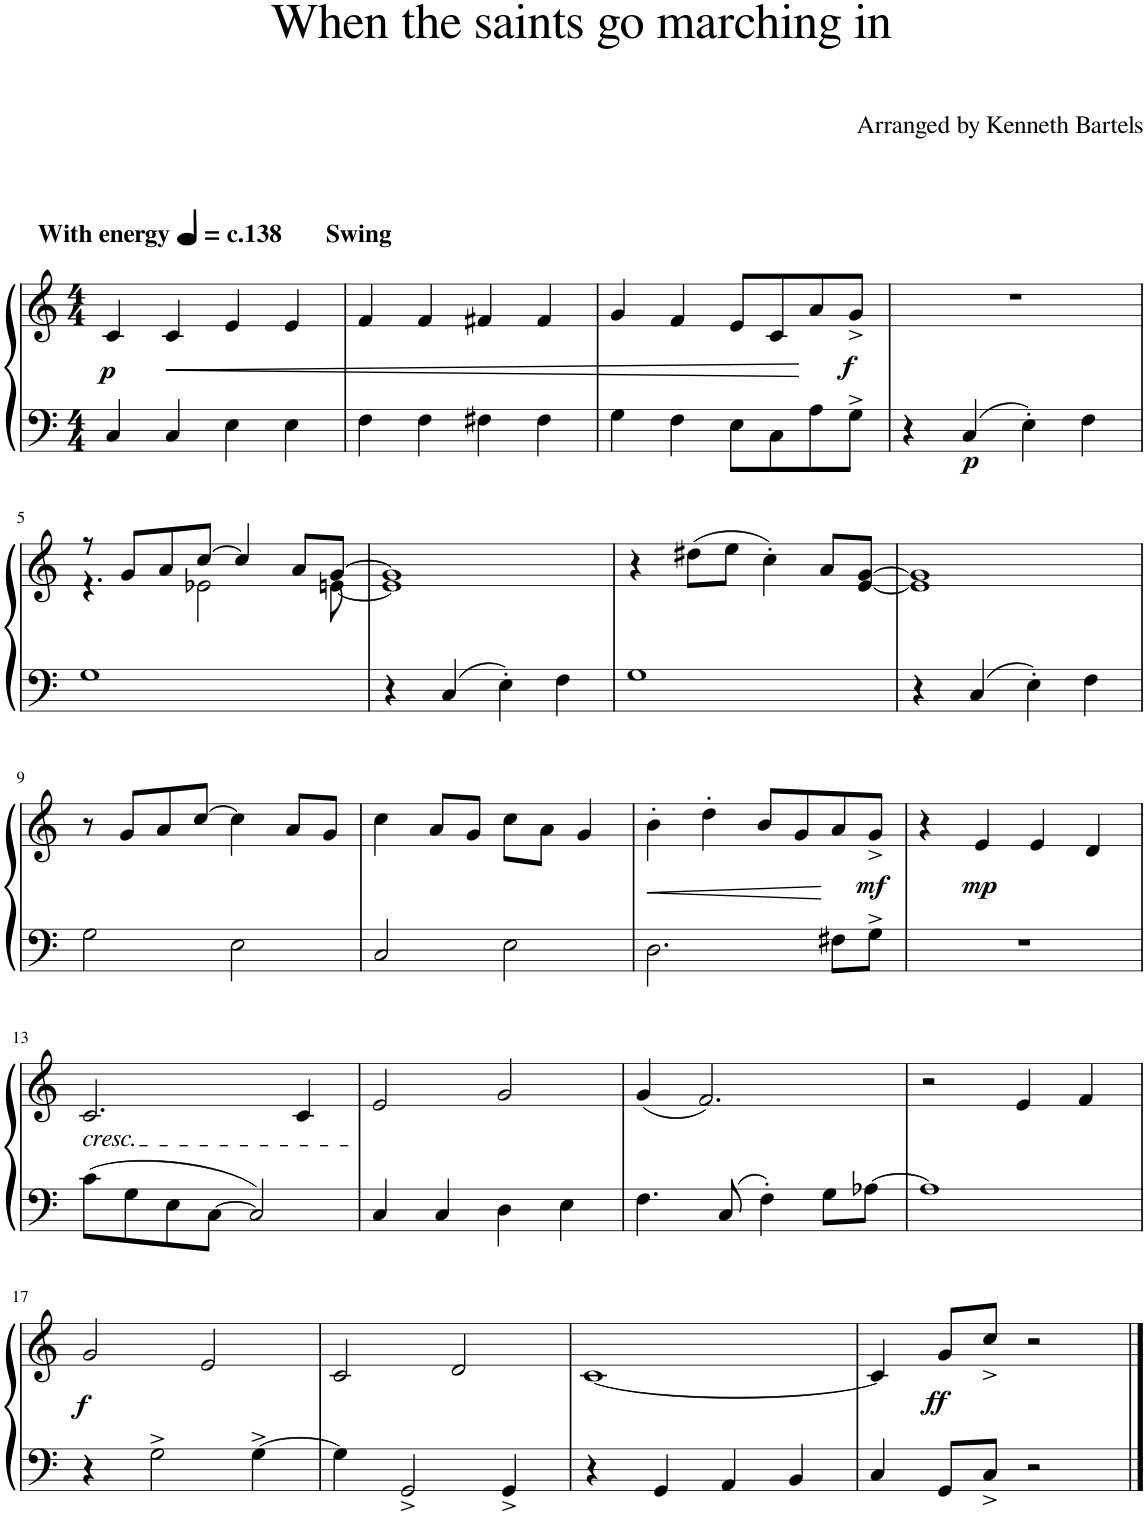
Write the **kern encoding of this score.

**kern	**kern	**dynam
*part1	*part1	*part1
*staff2	*staff1	*staff1/2
*I"Piano	*	*
*I'Pno.	*	*
*clefF4	*clefG2	*
*k[]	*k[]	*
*M4/4	*M4/4	*
=1	=1	=1
!	!LO:TX:a:B:t=With energy	!
!	!LO:TX:a:B:t=c.138	!
!	!LO:TX:a:B:t=Swing	!
!	!	!LO:DY:b
4C/	4c/	p
!	!	!LO:HP:b
4C/	4c/	<
4E\	4e/	.
4E\	4e/	.
=2	=2	=2
4F\	4f/	.
4F\	4f/	.
4F#X\	4f#X/	.
4F#\	4f#/	.
=3	=3	=3
4G\	4g/	.
4F\	4f/	.
8E\L	8e/L	.
8C\	8c/	.
8A\	8a/	[
!	!	!LO:DY:b
8G^\J	8g^/J	f
=4	=4	=4
4r	1r	.
!	!	!LO:DY:b=2
4C/	.	p
4E'\	.	.
4F\	.	.
!!LO:LB:g=z
=5	=5	=5
*	*^	*
1G	8r	4.r	.
.	8g/L	.	.
.	8a/	.	.
.	[8cc/J	2e-X\	.
.	4cc/]	.	.
.	8a/L	.	.
.	[8g/J	[8en\	.
=6	=6	=6	=6
4r	1g]	1e]	.
4C/	.	.	.
4E'\	.	.	.
4F\	.	.	.
*	*v	*v	*
=7	=7	=7
1G	4r	.
.	(8dd#X\L	.
.	8ee\J	.
.	4cc'\)	.
.	8a/L	.
.	[8e/ [8g/J	.
=8	=8	=8
4r	1e] 1g]	.
4C/	.	.
4E'\	.	.
4F\	.	.
!!LO:LB:g=z
=9	=9	=9
2G\	8r	.
.	8g/L	.
.	8a/	.
.	[8cc/J	.
2E\	4cc\]	.
.	8a/L	.
.	8g/J	.
=10	=10	=10
2C/	4cc\	.
.	8a/L	.
.	8g/J	.
2E\	8cc\L	.
.	8a\J	.
.	4g/	.
=11	=11	=11
!	!	!LO:HP:b
2.D\	4b'\	<
.	4dd'\	.
.	8b/L	.
.	8g/	.
8F#X\L	8a/	[
!	!	!LO:DY:b
8G^\J	8g^/J	mf
=12	=12	=12
1r	4r	.
!	!	!LO:DY:b
.	4e/	mp
.	4e/	.
.	4d/	.
!!LO:LB:g=z
=13	=13	=13
!	!LO:TX:b:i:t=cresc.	!
8c\L	2.c/	.
8G\	.	.
8E\	.	.
[8C\J	.	.
2C/]	.	.
.	4c/	.
=14	=14	=14
4C/	2e/	.
4C/	.	.
4D\	2g/	.
4E\	.	.
=15	=15	=15
4.F\	(4g/	.
.	2.f/)	.
8C/	.	.
4F'\	.	.
8G\L	.	.
[8A-X\J	.	.
=16	=16	=16
1A-]	2r	.
.	4e/	.
.	4f/	.
!!LO:LB:g=z
=17	=17	=17
!	!	!LO:DY:b
4r	2g/	f
2G^\	.	.
.	2e/	.
[4G^\	.	.
=18	=18	=18
4G\]	2c/	.
2GG^/	.	.
.	2d/	.
4GG^/	.	.
=19	=19	=19
4r	[1c	.
4GG/	.	.
4AA/	.	.
4BB/	.	.
=20	=20	=20
4C/	4c/]	.
!	!	!LO:DY:b
8GG/L	8g/L	ff
8C^/J	8cc^/J	.
2r	2r	.
==	==	==
*-	*-	*-
